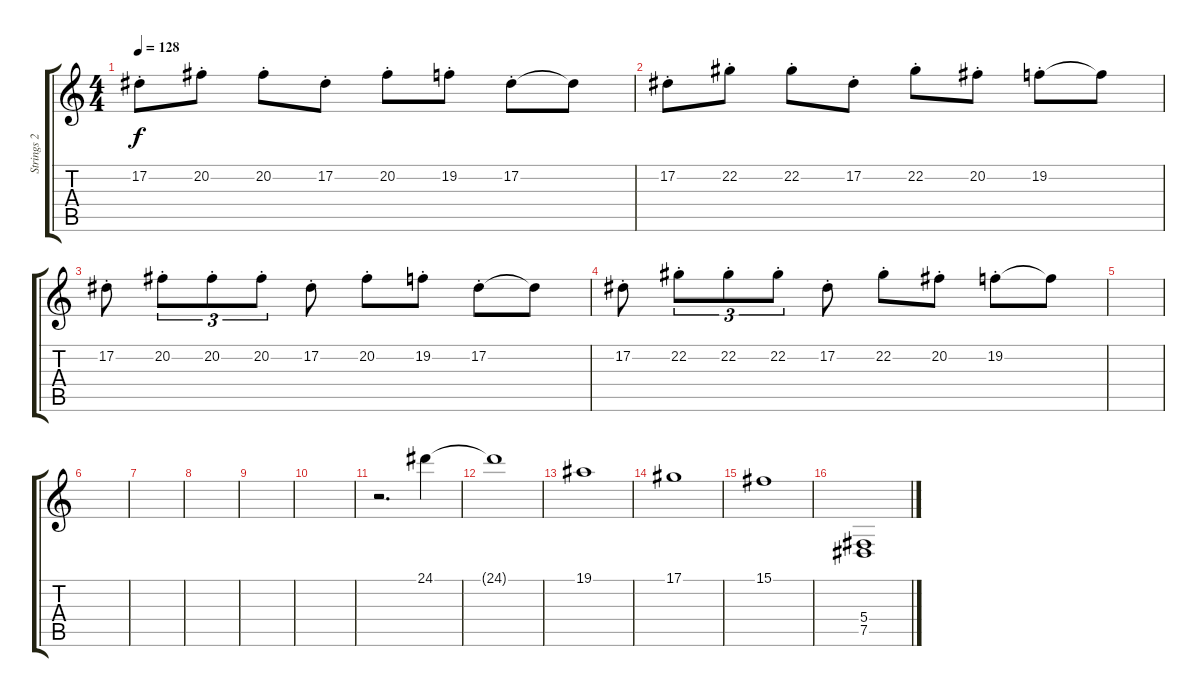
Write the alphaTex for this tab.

\track ("Strings 2" "Strings 2") {instrument stringensemble1}
\staff {score tabs}
\tuning (Eb4 Bb3 Gb3 Db3 Ab2 Eb2) {hide}
\ts (4 4)
\tempo 128
\clef g2
\ks c
17.2{st}.8{dy f} 20.2{st}.8 20.2{st}.8 17.2{st}.8 20.2{st}.8 19.2{st}.8 17.2{st}.8 17.2{t}.8 |
17.2{st}.8 22.2{st}.8 22.2{st}.8 17.2{st}.8 22.2{st}.8 20.2{st}.8 19.2{st}.8 19.2{t}.8 |
17.2{st}.8 20.2{st}.8{tu (3 2)} 20.2{st}.8{tu (3 2)} 20.2{st}.8{tu (3 2)} 17.2{st}.8 20.2{st}.8 19.2{st}.8 17.2{st}.8 17.2{t}.8 |
17.2{st}.8 22.2{st}.8{tu (3 2)} 22.2{st}.8{tu (3 2)} 22.2{st}.8{tu (3 2)} 17.2{st}.8 22.2{st}.8 20.2{st}.8 19.2{st}.8 19.2{t}.8 |
|
|
|
|
|
|
r.2{d volume 10 balance 8 instrument stringensemble1} 24.1.4 |
24.1{t}.1 |
19.1.1 |
17.1.1 |
15.1.1 |
\section ("" "")
(5.4 7.5).1{volume 16 balance 14}
